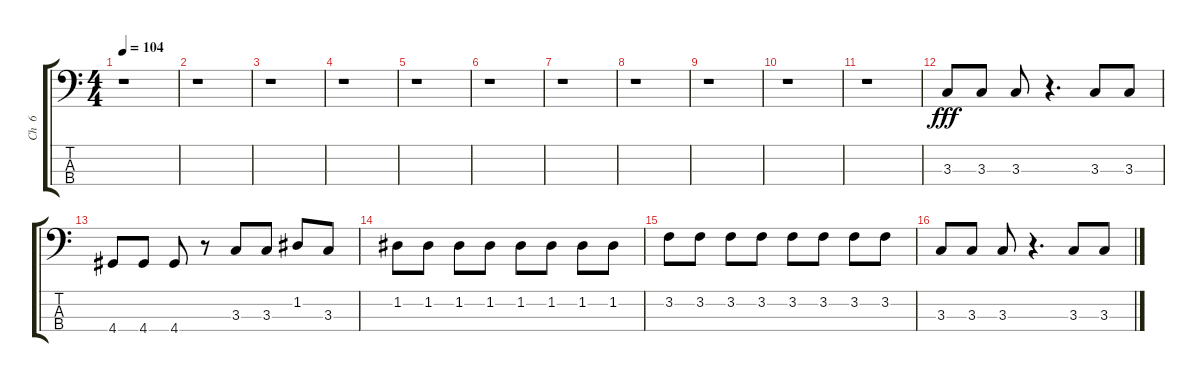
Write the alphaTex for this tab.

\track ("Ch  6   " "Ch  6   ") {instrument electricbasspick}
\staff {score tabs}
\tuning (G2 D2 A1 E1) {hide}
\ts (4 4)
\tempo 104
\clef f4
\ks c
r.1{dy fff} |
r.1 |
r.1 |
r.1 |
r.1 |
r.1 |
r.1 |
r.1 |
r.1 |
r.1 |
r.1 |
3.3.8 3.3.8 3.3.8 r.4{d} 3.3.8 3.3.8 |
4.4.8 4.4.8 4.4.8 r.8 3.3.8 3.3.8 1.2.8 3.3.8 |
1.2.8 1.2.8 1.2.8 1.2.8 1.2.8 1.2.8 1.2.8 1.2.8 |
3.2.8 3.2.8 3.2.8 3.2.8 3.2.8 3.2.8 3.2.8 3.2.8 |
3.3.8 3.3.8 3.3.8 r.4{d} 3.3.8 3.3.8
